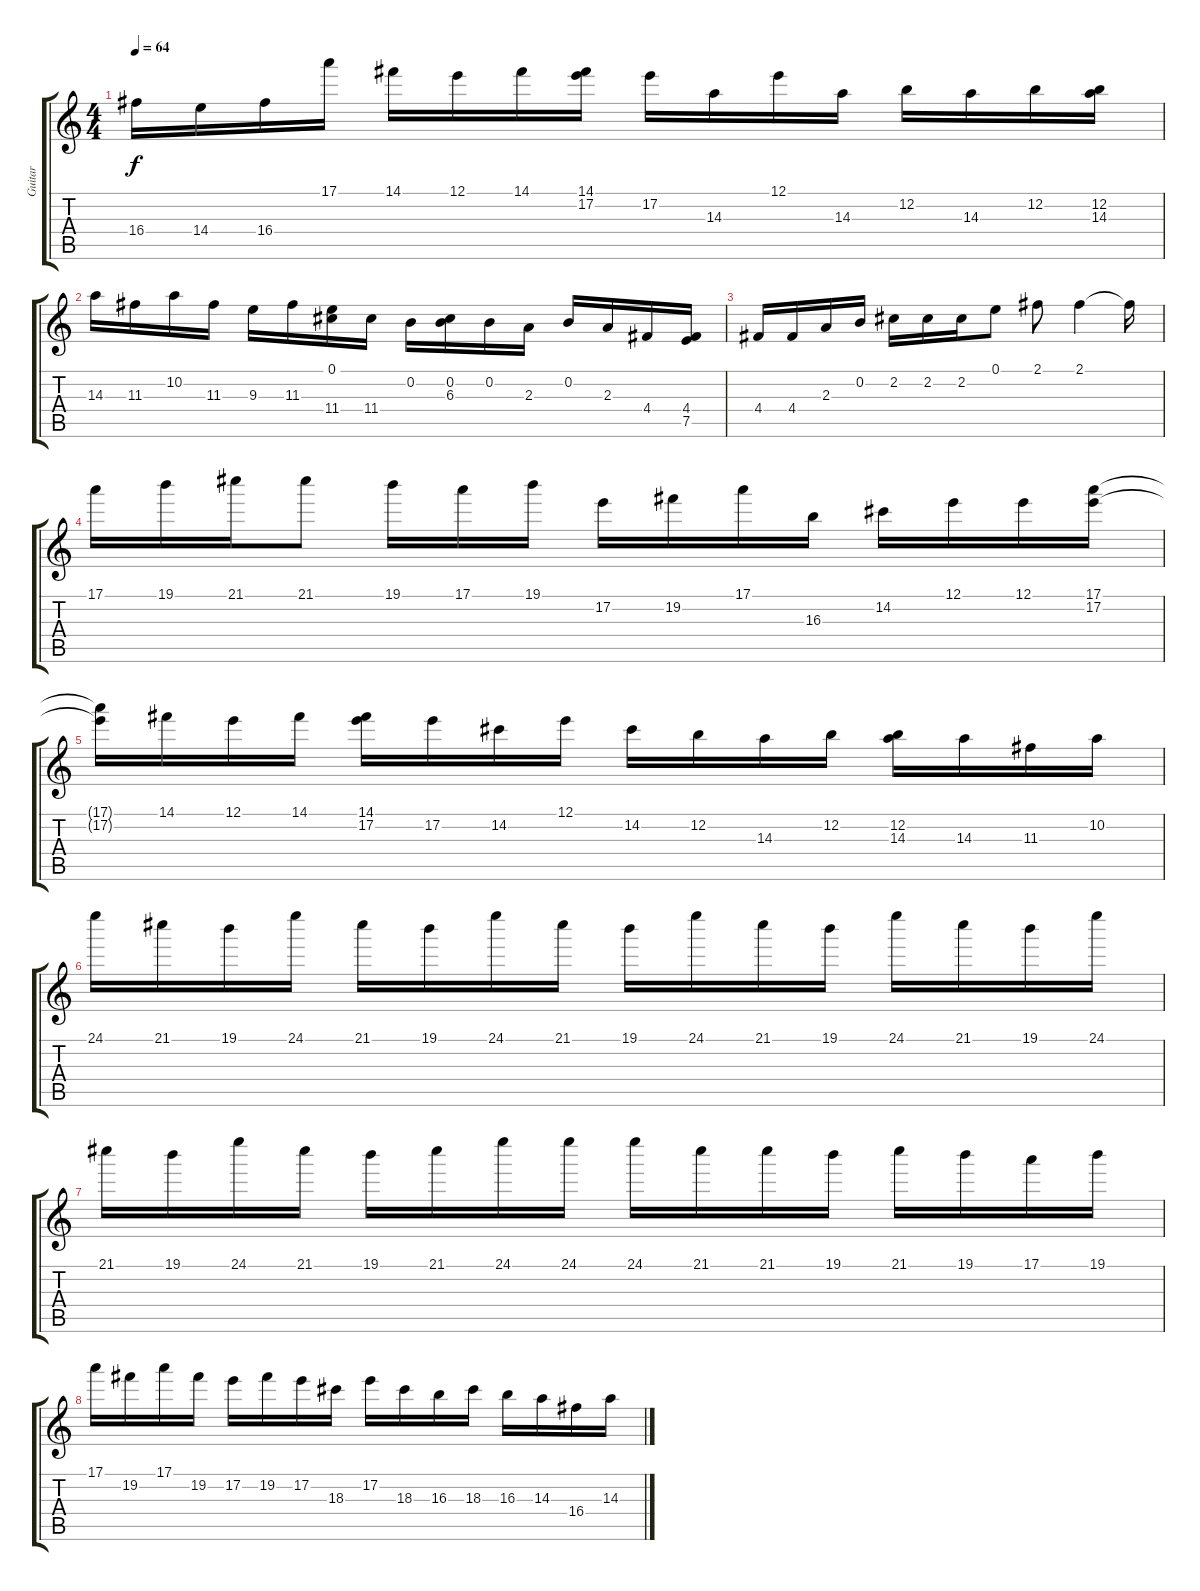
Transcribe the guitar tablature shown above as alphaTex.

\track ("Guitar" "Guitar") {instrument distortionguitar}
\staff {score tabs}
\tuning (E4 B3 G3 D3 A2 E2) {hide}
\ts (4 4)
\tempo 64
\clef g2
\ks c
16.4.16{dy f} 14.4.16 16.4.16 17.1.16 14.1.16 12.1.16 14.1.16 (14.1 17.2).16 17.2.16 14.3.16 12.1.16 14.3.16 12.2.16 14.3.16 12.2.16 (12.2 14.3).16 |
14.3.16 11.3.16 10.2.16 11.3.16 9.3.16 11.3.16 (0.1 11.4).16 11.4.16 0.2.16 (0.2 6.3).16 0.2.16 2.3.16 0.2.16 2.3.16 4.4.16 (4.4 7.5).16 |
4.4.16 4.4.16 2.3.16 0.2.16 2.2.16 2.2.16 2.2.16 0.1.8 2.1.8 2.1.4 2.1{t}.16 |
17.1.16 19.1.16 21.1.16 21.1.8 19.1.16 17.1.16 19.1.16 17.2.16 19.2.16 17.1.16 16.3.16 14.2.16 12.1.16 12.1.16 (17.1 17.2).16 |
(17.1{t} 17.2{t}).16 14.1.16 12.1.16 14.1.16 (14.1 17.2).16 17.2.16 14.2.16 12.1.16 14.2.16 12.2.16 14.3.16 12.2.16 (12.2 14.3).16 14.3.16 11.3.16 10.2.16 |
24.1.16 21.1.16 19.1.16 24.1.16 21.1.16 19.1.16 24.1.16 21.1.16 19.1.16 24.1.16 21.1.16 19.1.16 24.1.16 21.1.16 19.1.16 24.1.16 |
21.1.16 19.1.16 24.1.16 21.1.16 19.1.16 21.1.16 24.1.16 24.1.16 24.1.16 21.1.16 21.1.16 19.1.16 21.1.16 19.1.16 17.1.16 19.1.16 |
17.1.16 19.2.16 17.1.16 19.2.16 17.2.16 19.2.16 17.2.16 18.3.16 17.2.16 18.3.16 16.3.16 18.3.16 16.3.16 14.3.16 16.4.16 14.3.16
